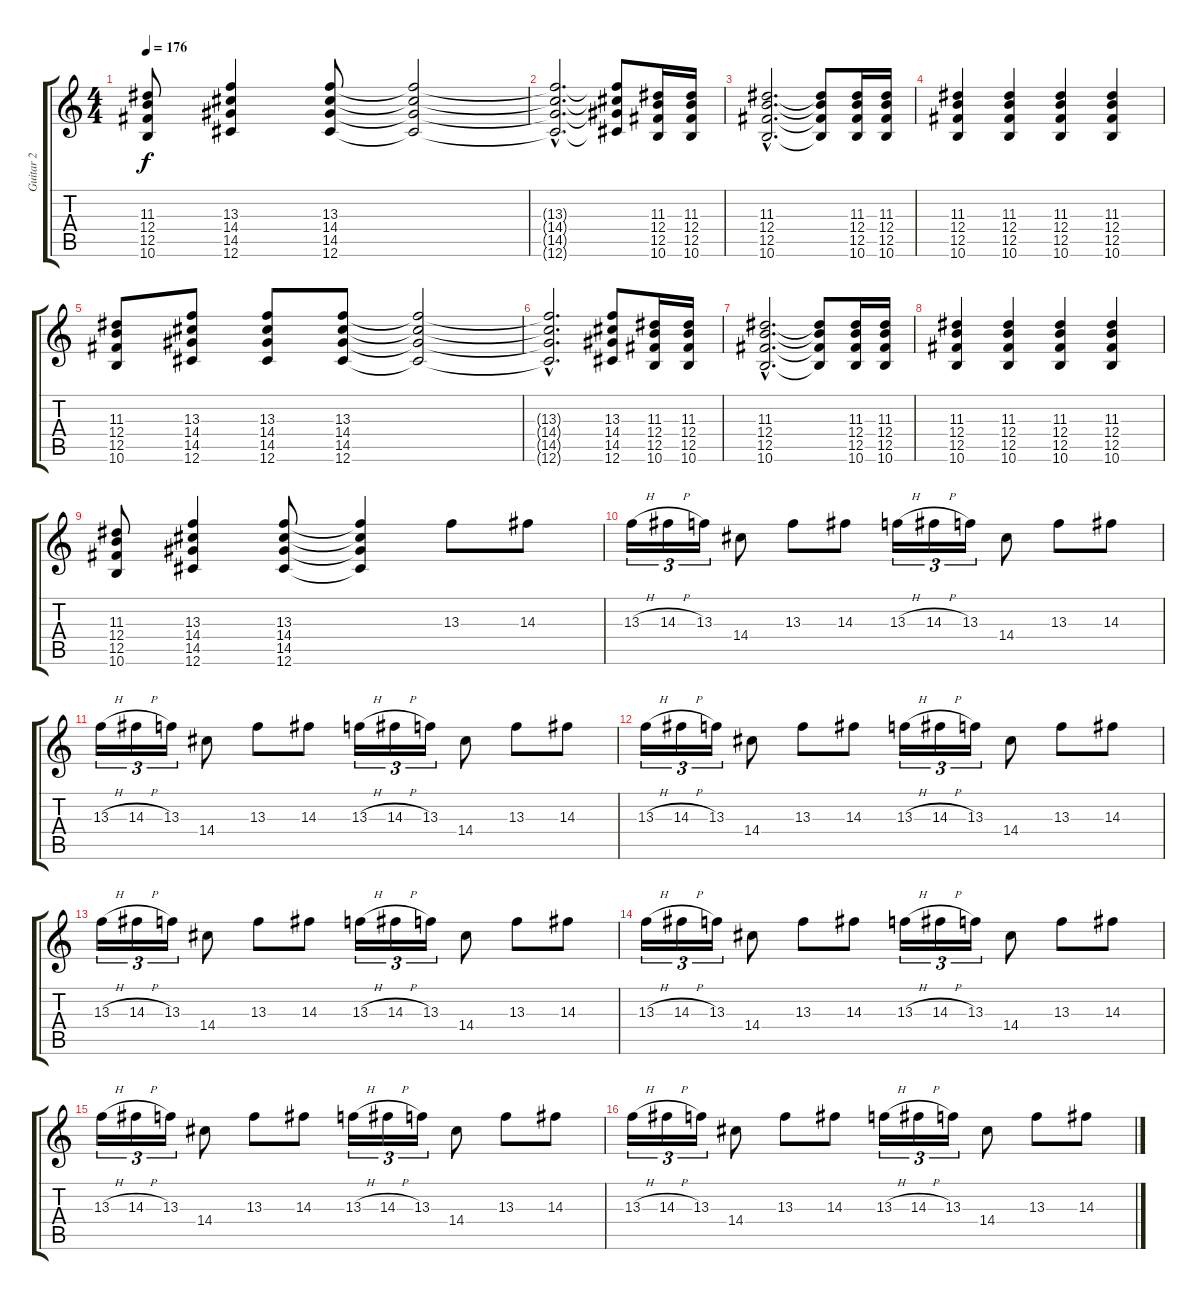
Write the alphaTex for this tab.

\track ("Guitar 2" "Guitar 2") {instrument distortionguitar}
\staff {score tabs}
\tuning (Db4 Ab3 E3 B2 Gb2 Db2) {hide}
\ts (4 4)
\tempo 176
\clef g2
\ks c
(11.3 12.4 12.5 10.6).8{dy f} (13.3 14.4 14.5 12.6).4 (13.3 14.4 14.5 12.6).8 (13.3{t} 14.4{t} 14.5{t} 12.6{t}).2 |
(13.3{hac t} 14.4{hac t} 14.5{hac t} 12.6{hac t}).2{d} (13.3{t} 14.4{t} 14.5{t} 12.6{t}).8 (11.3 12.4 12.5 10.6).16 (11.3 12.4 12.5 10.6).16 |
(11.3{hac} 12.4{hac} 12.5{hac} 10.6{hac}).2{d} (11.3{t} 12.4{t} 12.5{t} 10.6{t}).8 (11.3 12.4 12.5 10.6).16 (11.3 12.4 12.5 10.6).16 |
(11.3 12.4 12.5 10.6).4 (11.3 12.4 12.5 10.6).4 (11.3 12.4 12.5 10.6).4 (11.3 12.4 12.5 10.6).4 |
(11.3 12.4 12.5 10.6).8 (13.3 14.4 14.5 12.6).8 (13.3 14.4 14.5 12.6).8 (13.3 14.4 14.5 12.6).8 (13.3{t} 14.4{t} 14.5{t} 12.6{t}).2 |
(13.3{hac t} 14.4{hac t} 14.5{hac t} 12.6{hac t}).2{d} (13.3 14.4 14.5 12.6).8 (11.3 12.4 12.5 10.6).16 (11.3 12.4 12.5 10.6).16 |
(11.3{hac} 12.4{hac} 12.5{hac} 10.6{hac}).2{d} (11.3{t} 12.4{t} 12.5{t} 10.6{t}).8 (11.3 12.4 12.5 10.6).16 (11.3 12.4 12.5 10.6).16 |
(11.3 12.4 12.5 10.6).4 (11.3 12.4 12.5 10.6).4 (11.3 12.4 12.5 10.6).4 (11.3 12.4 12.5 10.6).4 |
(11.3 12.4 12.5 10.6).8 (13.3 14.4 14.5 12.6).4 (13.3 14.4 14.5 12.6).8 (13.3{t} 14.4{t} 14.5{t} 12.6{t}).4 13.3.8 14.3.8 |
13.3{h}.16{tu (3 2)} 14.3{h}.16{tu (3 2)} 13.3.16{tu (3 2)} 14.4.8 13.3.8 14.3.8 13.3{h}.16{tu (3 2)} 14.3{h}.16{tu (3 2)} 13.3.16{tu (3 2)} 14.4.8 13.3.8 14.3.8 |
13.3{h}.16{tu (3 2)} 14.3{h}.16{tu (3 2)} 13.3.16{tu (3 2)} 14.4.8 13.3.8 14.3.8 13.3{h}.16{tu (3 2)} 14.3{h}.16{tu (3 2)} 13.3.16{tu (3 2)} 14.4.8 13.3.8 14.3.8 |
13.3{h}.16{tu (3 2)} 14.3{h}.16{tu (3 2)} 13.3.16{tu (3 2)} 14.4.8 13.3.8 14.3.8 13.3{h}.16{tu (3 2)} 14.3{h}.16{tu (3 2)} 13.3.16{tu (3 2)} 14.4.8 13.3.8 14.3.8 |
13.3{h}.16{tu (3 2)} 14.3{h}.16{tu (3 2)} 13.3.16{tu (3 2)} 14.4.8 13.3.8 14.3.8 13.3{h}.16{tu (3 2)} 14.3{h}.16{tu (3 2)} 13.3.16{tu (3 2)} 14.4.8 13.3.8 14.3.8 |
13.3{h}.16{tu (3 2)} 14.3{h}.16{tu (3 2)} 13.3.16{tu (3 2)} 14.4.8 13.3.8 14.3.8 13.3{h}.16{tu (3 2)} 14.3{h}.16{tu (3 2)} 13.3.16{tu (3 2)} 14.4.8 13.3.8 14.3.8 |
13.3{h}.16{tu (3 2)} 14.3{h}.16{tu (3 2)} 13.3.16{tu (3 2)} 14.4.8 13.3.8 14.3.8 13.3{h}.16{tu (3 2)} 14.3{h}.16{tu (3 2)} 13.3.16{tu (3 2)} 14.4.8 13.3.8 14.3.8 |
13.3{h}.16{tu (3 2)} 14.3{h}.16{tu (3 2)} 13.3.16{tu (3 2)} 14.4.8 13.3.8 14.3.8 13.3{h}.16{tu (3 2)} 14.3{h}.16{tu (3 2)} 13.3.16{tu (3 2)} 14.4.8 13.3.8 14.3.8
